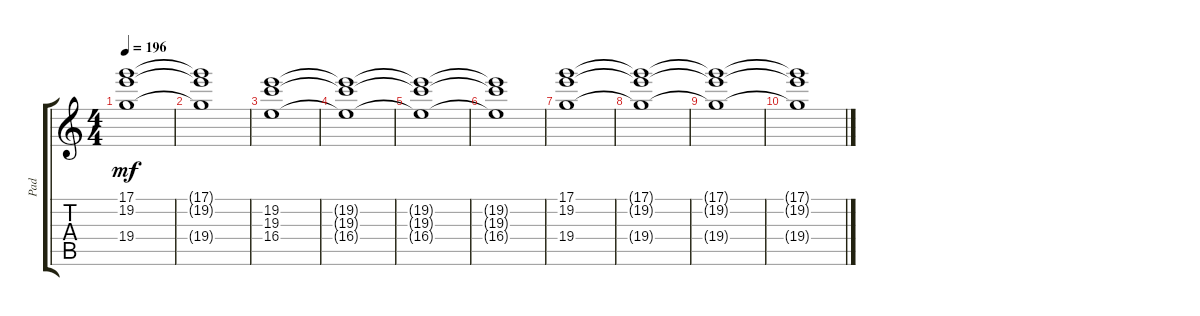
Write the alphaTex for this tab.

\track ("Pad" "Pad") {instrument electricguitarclean}
\staff {score tabs}
\tuning (D4 A3 F3 C3 G2 C2) {hide}
\ts (4 4)
\tempo 196
\clef g2
\ks aminor
(17.1{t} 19.2{t} 19.4{t}).1{dy mf} |
(17.1{t} 19.2{t} 19.4{t}).1 |
(19.2 19.3 16.4).1 |
(19.2{t} 19.3{t} 16.4{t}).1 |
(19.2{t} 19.3{t} 16.4{t}).1 |
(19.2{t} 19.3{t} 16.4{t}).1 |
(17.1 19.2 19.4).1 |
(17.1{t} 19.2{t} 19.4{t}).1 |
(17.1{t} 19.2{t} 19.4{t}).1 |
(17.1{t} 19.2{t} 19.4{t}).1
